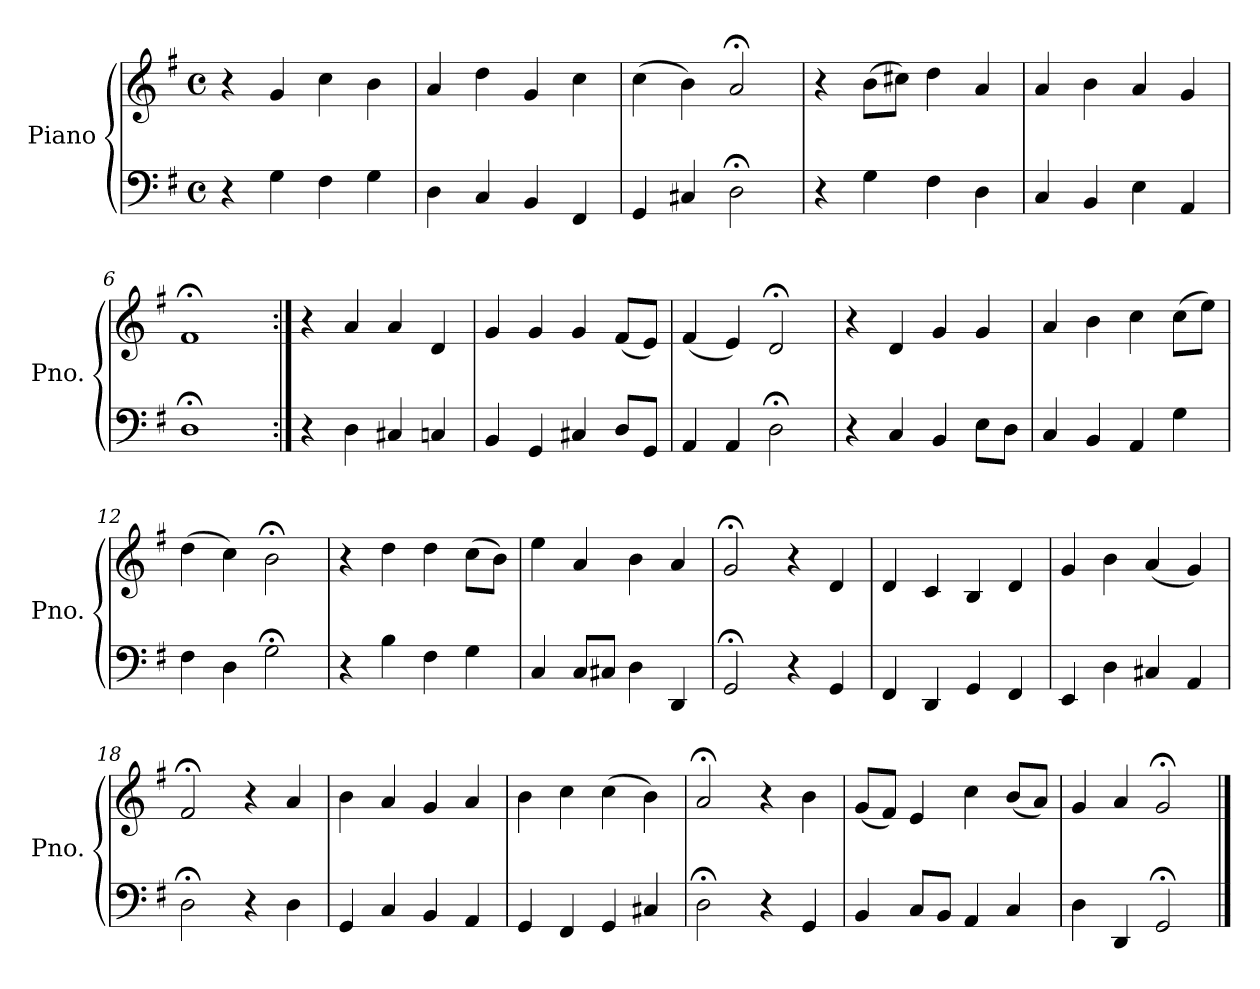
**kern	**kern
*part1	*part1
*staff2	*staff1
*I"Piano	*
*I'Pno.	*
*clefF4	*clefG2
*k[f#]	*k[f#]
*M4/4	*M4/4
*met(c)	*met(c)
=1	=1
4r	4r
4G\	4g/
4F#\	4cc\
4G\	4b\
=2	=2
4D\	4a/
4C/	4dd\
4BB/	4g/
4FF#/	4cc\
=3	=3
4GG/	(4cc\
4C#X/	4b\)
2D;<\	2a;</
=4	=4
4r	4r
4G\	(8b\L
.	8cc#X\J)
4F#\	4dd\
4D\	4a/
=5	=5
4C/	4a/
4BB/	4b\
4E\	4a/
4AA/	4g/
=6	=6
1D;<	1f#;<
=7:|!	=7:|!
4r	4r
4D\	4a/
4C#X/	4a/
4Cn/	4d/
!!LO:LB:g=z
=8	=8
4BB/	4g/
4GG/	4g/
4C#X/	4g/
8D/L	(8f#/L
8GG/J	8e/J)
=9	=9
4AA/	(4f#/
4AA/	4e/)
2D;<\	2d;</
=10	=10
4r	4r
4C/	4d/
4BB/	4g/
8E\L	4g/
8D\J	.
=11	=11
4C/	4a/
4BB/	4b\
4AA/	4cc\
4G\	(8cc\L
.	8ee\J)
=12	=12
4F#\	(4dd\
4D\	4cc\)
2G;<\	2b;<\
=13	=13
4r	4r
4B\	4dd\
4F#\	4dd\
4G\	(8cc\L
.	8b\J)
=14	=14
4C/	4ee\
8C/L	4a/
8C#X/J	.
4D\	4b\
4DD/	4a/
!!LO:LB:g=z
=15	=15
2GG;</	2g;</
4r	4r
4GG/	4d/
=16	=16
4FF#/	4d/
4DD/	4c/
4GG/	4B/
4FF#/	4d/
=17	=17
4EE/	4g/
4D\	4b\
4C#X/	(4a/
4AA/	4g/)
=18	=18
2D;<\	2f#;</
4r	4r
4D\	4a/
=19	=19
4GG/	4b\
4C/	4a/
4BB/	4g/
4AA/	4a/
=20	=20
4GG/	4b\
4FF#/	4cc\
4GG/	(4cc\
4C#X/	4b\)
=21	=21
2D;<\	2a;</
4r	4r
4GG/	4b\
=22	=22
4BB/	(8g/L
.	8f#/J)
8C/L	4e/
8BB/J	.
4AA/	4cc\
4C/	(8b/L
.	8a/J)
!!LO:LB:g=z
=23	=23
4D\	4g/
4DD/	4a/
2GG;</	2g;</
==	==
*-	*-
